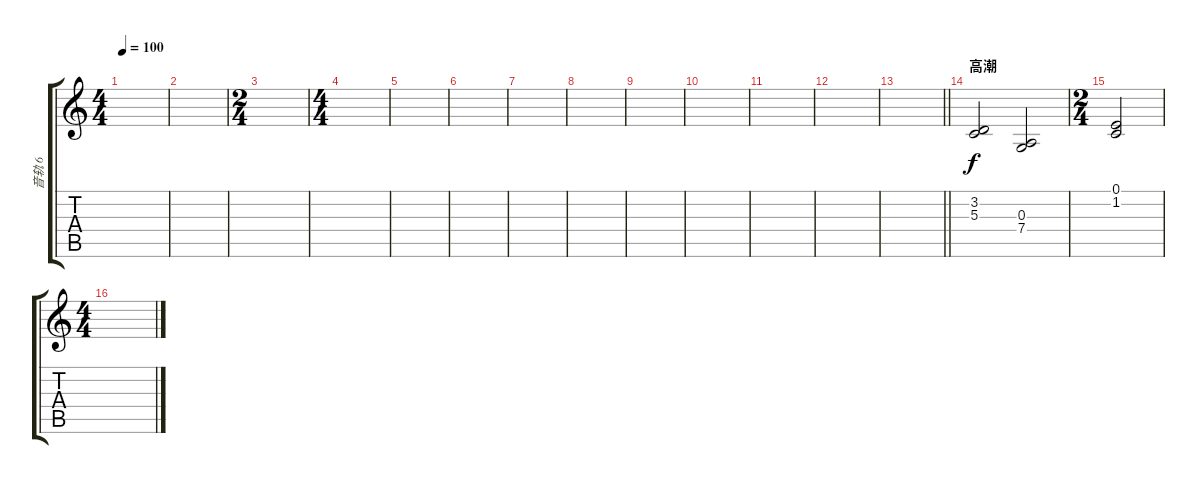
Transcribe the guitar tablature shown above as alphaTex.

\track ("音轨 6" "音轨 6") {instrument lead1square}
\staff {score tabs}
\tuning (E4 B3 G3 D3 A2 E2) {hide}
\ts (4 4)
\tempo 100
\clef g2
\ks c
|
|
\ts (2 4)
|
\ts (4 4)
|
|
|
|
|
|
|
|
|
\barLineRight lightlight
|
\section ("" "高潮")
(3.2 5.3).2 (0.3 7.4).2 |
\ts (2 4)
(0.1 1.2).2 |
\ts (4 4)
